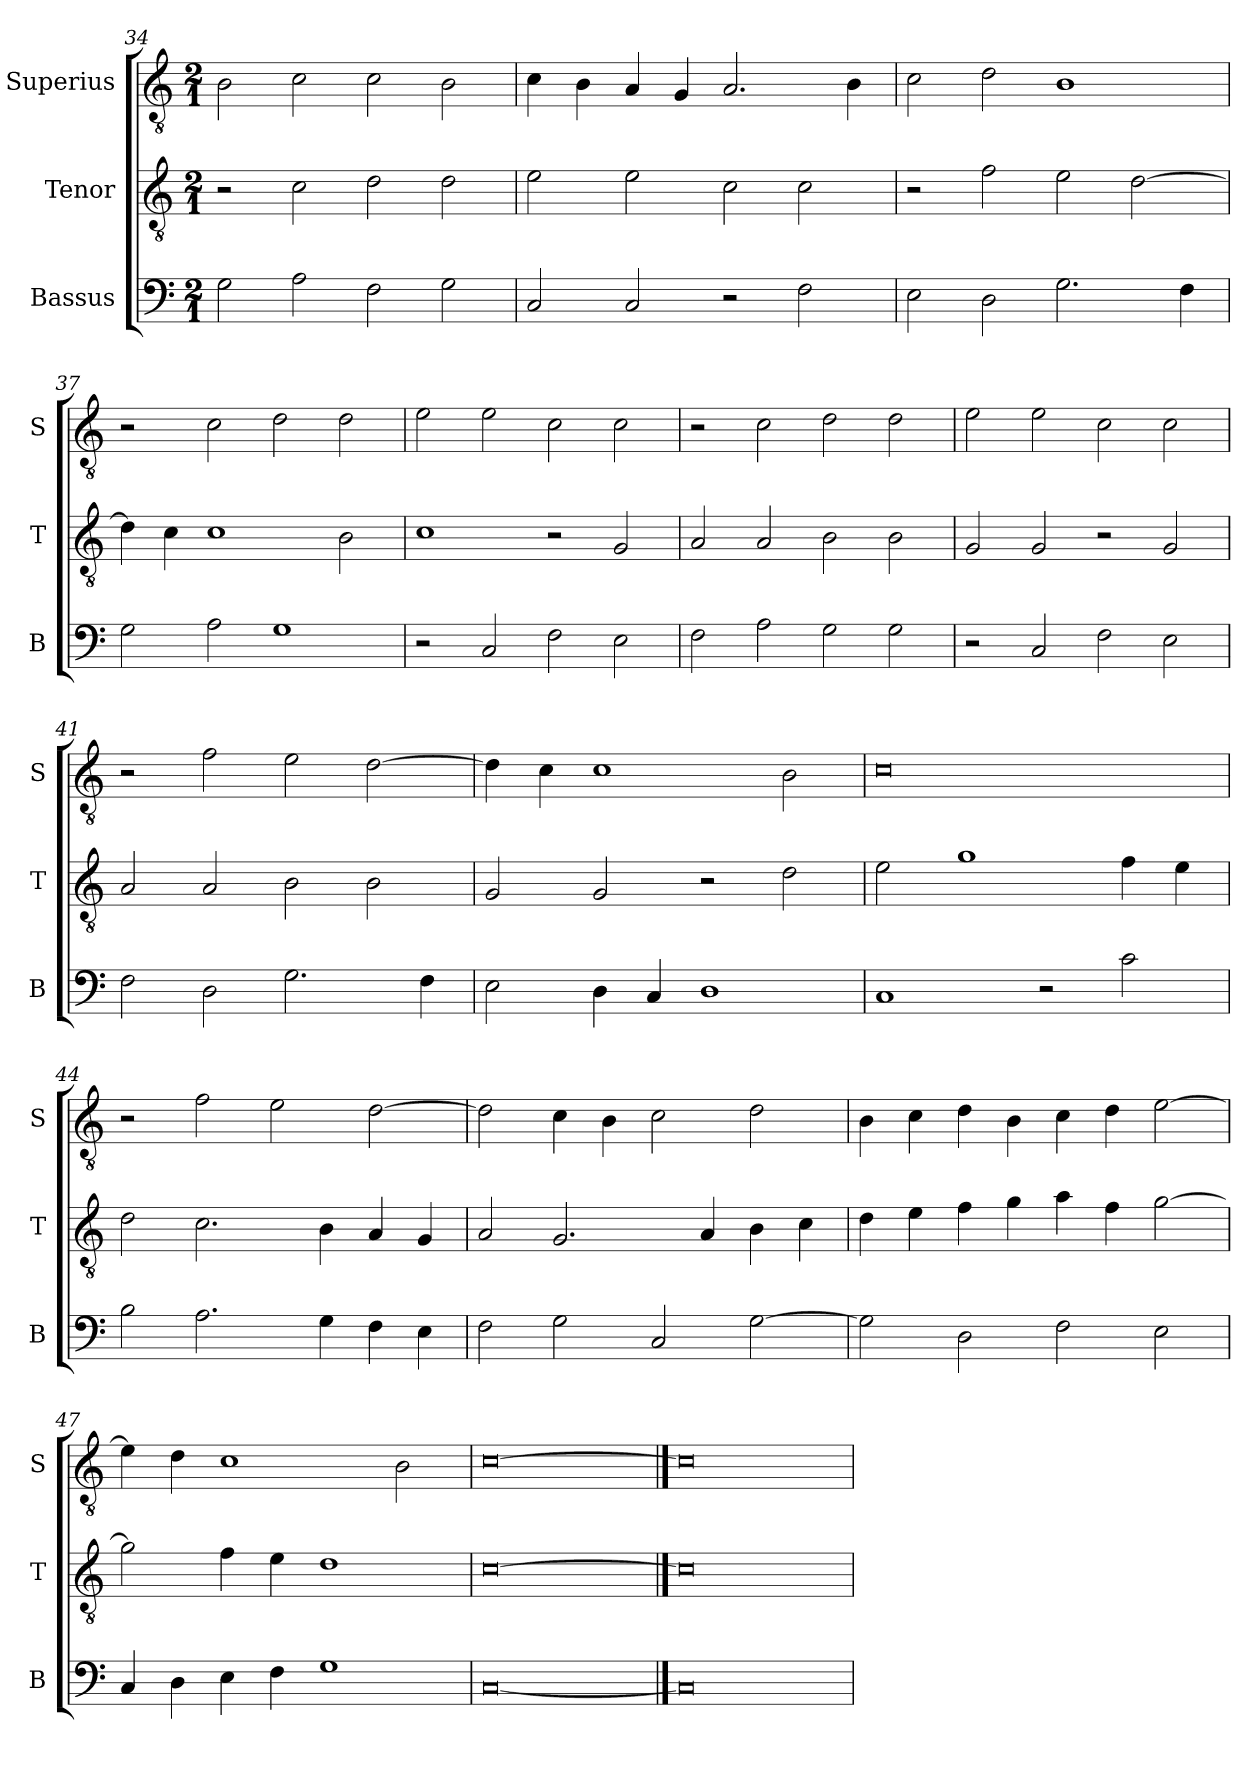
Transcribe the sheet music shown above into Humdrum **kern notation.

**kern	**kern	**kern
*part3	*part2	*part1
*staff3	*staff2	*staff1
*I"Bassus	*I"Tenor	*I"Superius
*I'B	*I'T	*I'S
*clefF4	*clefGv2	*clefGv2
*k[]	*k[]	*k[]
*C:	*C:	*C:
*M2/1	*M2/1	*M2/1
=34	=34	=34
2G	2r	2B
2A	2c	2c
2F	2d	2c
2G	2d	2B
=35	=35	=35
2C	2e	4c
.	.	4B
2C	2e	4A
.	.	4G
2r	2c	2.A
2F	2c	.
.	.	4B
=36	=36	=36
2E	2r	2c
2D	2f	2d
2.G	2e	1B
.	[2d	.
4F	.	.
=37	=37	=37
2G	4d]	2r
.	4c	.
2A	1c	2c
1G	.	2d
.	2B	2d
=38	=38	=38
2r	1c	2e
2C	.	2e
2F	2r	2c
2E	2G	2c
=39	=39	=39
2F	2A	2r
2A	2A	2c
2G	2B	2d
2G	2B	2d
=40	=40	=40
2r	2G	2e
2C	2G	2e
2F	2r	2c
2E	2G	2c
=41	=41	=41
2F	2A	2r
2D	2A	2f
2.G	2B	2e
.	2B	[2d
4F	.	.
=42	=42	=42
2E	2G	4d]
.	.	4c
4D	2G	1c
4C	.	.
1D	2r	.
.	2d	2B
=43	=43	=43
1C	2e	0c
.	1g	.
2r	.	.
2c	4f	.
.	4e	.
=44	=44	=44
2B	2d	2r
2.A	2.c	2f
.	.	2e
4G	4B	.
4F	4A	[2d
4E	4G	.
=45	=45	=45
2F	2A	2d]
2G	2.G	4c
.	.	4B
2C	.	2c
.	4A	.
[2G	4B	2d
.	4c	.
=46	=46	=46
2G]	4d	4B
.	4e	4c
2D	4f	4d
.	4g	4B
2F	4a	4c
.	4f	4d
2E	[2g	[2e
=47	=47	=47
4C	2g]	4e]
4D	.	4d
4E	4f	1c
4F	4e	.
1G	1d	.
.	.	2B
=48	=48	=48
[0C	[0c	[0c
==49	==49	==49
0C]	0c]	0c]
=	=	=
*-	*-	*-
